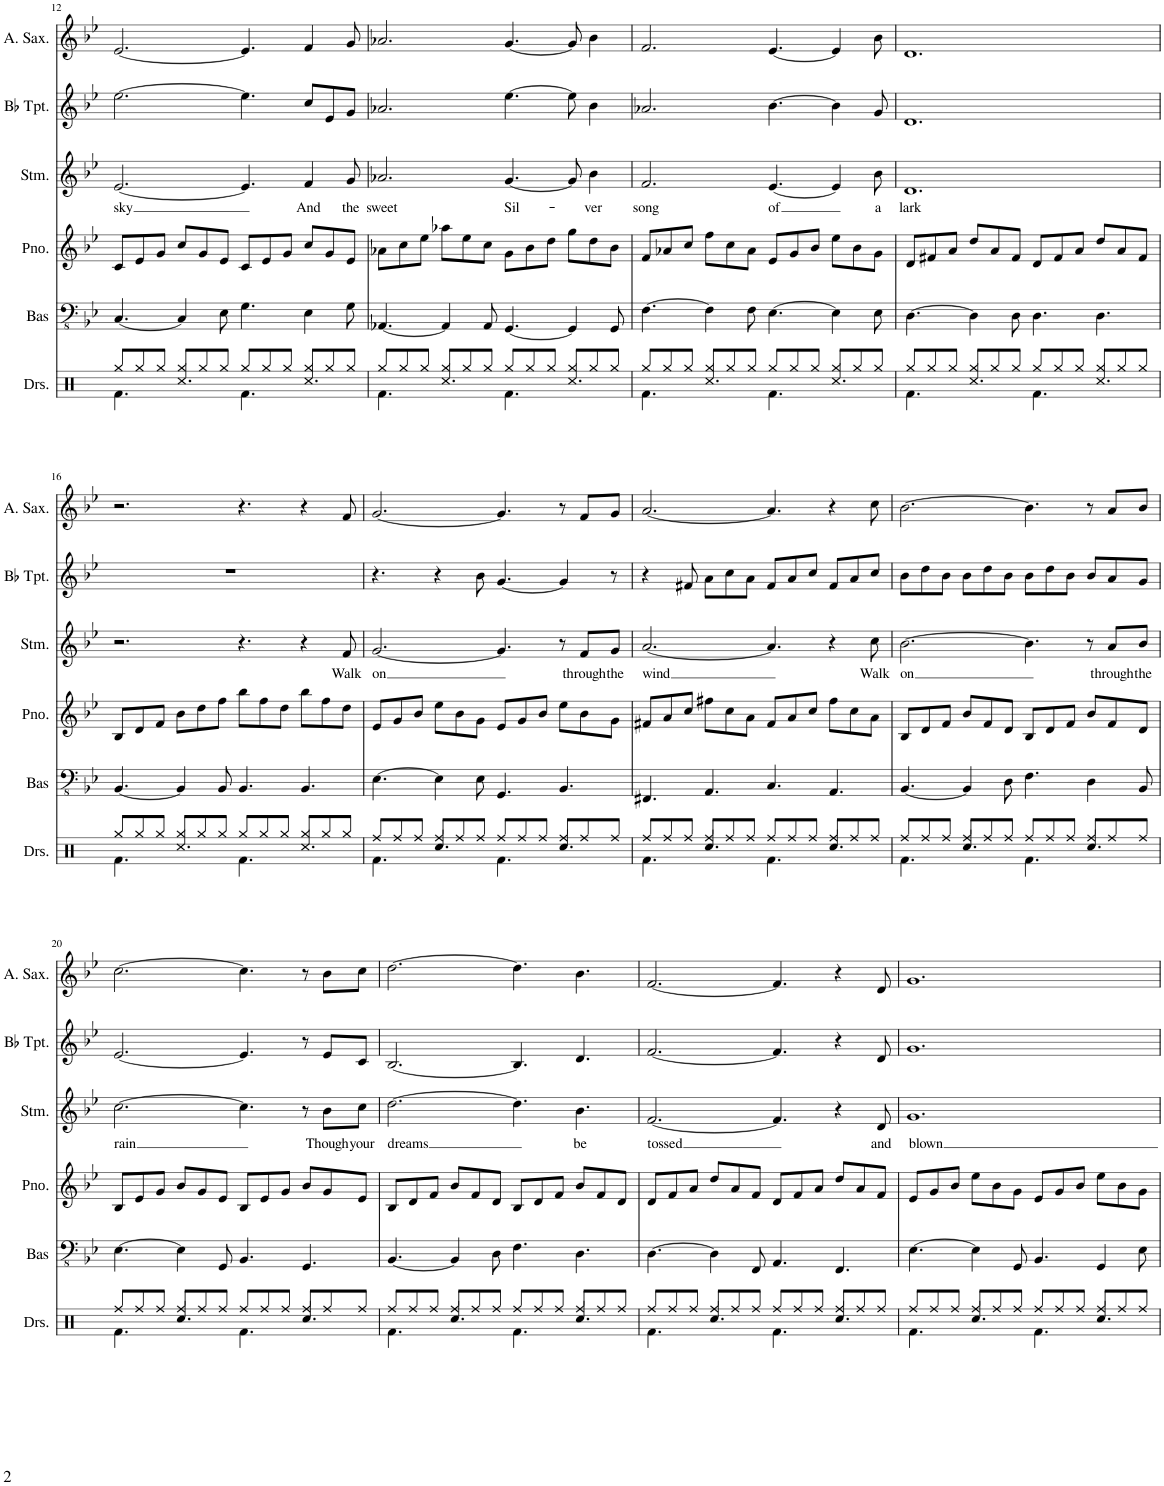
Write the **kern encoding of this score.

**kern	**kern	**kern	**kern	**text	**kern	**kern
*part6	*part5	*part4	*part3	*part3	*part2	*part1
*staff6	*staff5	*staff4	*staff3	*staff3	*staff2	*staff1
*I"Drumset	*I"Akoestische bas	*I"Piano	*I"Stem	*	*I"Trompet in Bb	*I"Alt-saxofoon
*I'Drs.	*I'Bas	*I'Pno.	*I'Stm.	*	*	*I'A. Sax.
!!LO:PB:g=z
*clefX	*clefFv4	*clefG2	*clefG2	*	*clefG2	*clefG2
*	*	*	*	*	*ITrd1c2	*ITrd5c9
*k[]	*k[b-e-]	*k[b-e-]	*k[b-e-]	*	*k[b-e-]	*k[b-e-]
*M12/8	*M12/8	*M12/8	*M12/8	*	*M12/8	*M12/8
=12	=12	=12	=12	=12	=12	=12
*^	*	*	*	*	*	*
!	!	!	!	!	!LO:LY:b	!	!
8Rgg/L	4.Rf\	[4.CC/	8c/L	[2.e-/	sky	[2.ee-\	[2.e-/
8Rgg/	.	.	8e-/	.	.	.	.
8Rgg/J	.	.	8g/J	.	.	.	.
8Rgg/L	4.Rcc/	4CC/]	8cc/L	.	.	.	.
8Rgg/	.	.	8g/	.	.	.	.
8Rgg/J	.	8EE-\	8e-/J	.	.	.	.
8Rgg/L	4.Rf\	4.GG\	8c/L	4.e-/]	.	4.ee-\]	4.e-/]
8Rgg/	.	.	8e-/	.	.	.	.
8Rgg/J	.	.	8g/J	.	.	.	.
!	!	!	!	!	!LO:LY:b	!	!
8Rgg/L	4.Rcc/	4EE-\	8cc/L	4f/	And	8cc/L	4f/
8Rgg/	.	.	8g/	.	.	8e-/	.
!	!	!	!	!	!LO:LY:b	!	!
8Rgg/J	.	8GG\	8e-/J	8g/	the	8g/J	8g/
=13	=13	=13	=13	=13	=13	=13	=13
!	!	!	!	!	!LO:LY:b	!	!
8Rgg/L	4.Rf\	[4.AAA-X/	8a-X\L	2.a-X/	sweet	2.a-X/	2.a-X/
8Rgg/	.	.	8cc\	.	.	.	.
8Rgg/J	.	.	8ee-\J	.	.	.	.
8Rgg/L	4.Rcc/	4AAA-/]	8aa-X\L	.	.	.	.
8Rgg/	.	.	8ee-\	.	.	.	.
8Rgg/J	.	8AAA-/	8cc\J	.	.	.	.
!	!	!	!	!	!LO:LY:b	!	!
8Rgg/L	4.Rf\	[4.GGG/	8g\L	[4.g/	Sil-	[4.ee-\	[4.g/
8Rgg/	.	.	8b-\	.	.	.	.
8Rgg/J	.	.	8dd\J	.	.	.	.
8Rgg/L	4.Rcc/	4GGG/]	8gg\L	8g/]	.	8ee-\]	8g/]
!	!	!	!	!	!LO:LY:b	!	!
8Rgg/	.	.	8dd\	4b-\	-ver	4b-\	4b-\
8Rgg/J	.	8GGG/	8b-\J	.	.	.	.
=14	=14	=14	=14	=14	=14	=14	=14
!	!	!	!	!	!LO:LY:b	!	!
8Rgg/L	4.Rf\	[4.FF\	8f/L	2.f/	song	2.a-X/	2.f/
8Rgg/	.	.	8a-X/	.	.	.	.
8Rgg/J	.	.	8cc/J	.	.	.	.
8Rgg/L	4.Rcc/	4FF\]	8ff\L	.	.	.	.
8Rgg/	.	.	8cc\	.	.	.	.
8Rgg/J	.	8FF\	8a-\J	.	.	.	.
!	!	!	!	!	!LO:LY:b	!	!
8Rgg/L	4.Rf\	[4.EE-\	8e-/L	[4.e-/	of	[4.b-\	[4.e-/
8Rgg/	.	.	8g/	.	.	.	.
8Rgg/J	.	.	8b-/J	.	.	.	.
8Rgg/L	4.Rcc/	4EE-\]	8ee-\L	4e-/]	.	4b-\]	4e-/]
8Rgg/	.	.	8b-\	.	.	.	.
!	!	!	!	!	!LO:LY:b	!	!
8Rgg/J	.	8EE-\	8g\J	8b-\	a	8g/	8b-\
=15	=15	=15	=15	=15	=15	=15	=15
!	!	!	!	!	!LO:LY:b	!	!
8Rgg/L	4.Rf\	[4.DD\	8d/L	1.d	lark	1.d	1.d
8Rgg/	.	.	8f#X/	.	.	.	.
8Rgg/J	.	.	8a/J	.	.	.	.
8Rgg/L	4.Rcc/	4DD\]	8dd/L	.	.	.	.
8Rgg/	.	.	8a/	.	.	.	.
8Rgg/J	.	8DD\	8f#/J	.	.	.	.
8Rgg/L	4.Rf\	4.DD\	8d/L	.	.	.	.
8Rgg/	.	.	8f#/	.	.	.	.
8Rgg/J	.	.	8a/J	.	.	.	.
8Rgg/L	4.Rcc/	4.DD\	8dd/L	.	.	.	.
8Rgg/	.	.	8a/	.	.	.	.
8Rgg/J	.	.	8f#/J	.	.	.	.
!!LO:LB:g=z
=16	=16	=16	=16	=16	=16	=16	=16
8Rgg/L	4.Rf\	[4.BBB-/	8B-/L	2.r	.	1.r	2.r
8Rgg/	.	.	8d/	.	.	.	.
8Rgg/J	.	.	8f/J	.	.	.	.
8Rgg/L	4.Rcc/	4BBB-/]	8b-\L	.	.	.	.
8Rgg/	.	.	8dd\	.	.	.	.
8Rgg/J	.	8BBB-/	8ff\J	.	.	.	.
8Rgg/L	4.Rf\	4.BBB-/	8bb-\L	4.r	.	.	4.r
8Rgg/	.	.	8ff\	.	.	.	.
8Rgg/J	.	.	8dd\J	.	.	.	.
8Rgg/L	4.Rcc/	4.BBB-/	8bb-\L	4r	.	.	4r
8Rgg/	.	.	8ff\	.	.	.	.
!	!	!	!	!	!LO:LY:b	!	!
8Rgg/J	.	.	8dd\J	8f/	Walk	.	8f/
=17	=17	=17	=17	=17	=17	=17	=17
!	!	!	!	!	!LO:LY:b	!	!
8Rff/L	4.Rf\	[4.EE-\	8e-/L	[2.g/	on	4.r	[2.g/
8Rff/	.	.	8g/	.	.	.	.
8Rff/J	.	.	8b-/J	.	.	.	.
8Rff/L	4.Rcc/	4EE-\]	8ee-\L	.	.	4r	.
8Rff/	.	.	8b-\	.	.	.	.
8Rff/J	.	8EE-\	8g\J	.	.	8b-\	.
8Rff/L	4.Rf\	4.GGG/	8e-/L	4.g/]	.	[4.g/	4.g/]
8Rff/	.	.	8g/	.	.	.	.
8Rff/J	.	.	8b-/J	.	.	.	.
8Rff/L	4.Rcc/	4.BBB-/	8ee-\L	8r	.	4g/]	8r
!	!	!	!	!	!LO:LY:b	!	!
8Rff/	.	.	8b-\	8f/L	through	.	8f/L
!	!	!	!	!	!LO:LY:b	!	!
8Rff/J	.	.	8g\J	8g/J	the	8r	8g/J
=18	=18	=18	=18	=18	=18	=18	=18
!	!	!	!	!	!LO:LY:b	!	!
8Rff/L	4.Rf\	4.FFF#X/	8f#X/L	[2.a/	wind	4r	[2.a/
8Rff/	.	.	8a/	.	.	.	.
8Rff/J	.	.	8cc/J	.	.	8f#X/	.
8Rff/L	4.Rcc/	4.AAA/	8ff#X\L	.	.	8a\L	.
8Rff/	.	.	8cc\	.	.	8cc\	.
8Rff/J	.	.	8a\J	.	.	8a\J	.
8Rff/L	4.Rf\	4.CC/	8f#/L	4.a/]	.	8f#/L	4.a/]
8Rff/	.	.	8a/	.	.	8a/	.
8Rff/J	.	.	8cc/J	.	.	8cc/J	.
8Rff/L	4.Rcc/	4.AAA/	8ff#\L	4r	.	8f#/L	4r
8Rff/	.	.	8cc\	.	.	8a/	.
!	!	!	!	!	!LO:LY:b	!	!
8Rff/J	.	.	8a\J	8cc\	Walk	8cc/J	8cc\
=19	=19	=19	=19	=19	=19	=19	=19
!	!	!	!	!	!LO:LY:b	!	!
8Rff/L	4.Rf\	[4.BBB-/	8B-/L	[2.b-\	on	8b-\L	[2.b-\
8Rff/	.	.	8d/	.	.	8dd\	.
8Rff/J	.	.	8f/J	.	.	8b-\J	.
8Rff/L	4.Rcc/	4BBB-/]	8b-/L	.	.	8b-\L	.
8Rff/	.	.	8f/	.	.	8dd\	.
8Rff/J	.	8DD\	8d/J	.	.	8b-\J	.
8Rff/L	4.Rf\	4.FF\	8B-/L	4.b-\]	.	8b-\L	4.b-\]
8Rff/	.	.	8d/	.	.	8dd\	.
8Rff/J	.	.	8f/J	.	.	8b-\J	.
8Rff/L	4.Rcc/	4DD\	8b-/L	8r	.	8b-/L	8r
!	!	!	!	!	!LO:LY:b	!	!
8Rff/	.	.	8f/	8a/L	through	8a/	8a/L
!	!	!	!	!	!LO:LY:b	!	!
8Rff/J	.	8BBB-/	8d/J	8b-/J	the	8g/J	8b-/J
!!LO:LB:g=z
=20	=20	=20	=20	=20	=20	=20	=20
!	!	!	!	!	!LO:LY:b	!	!
8Rff/L	4.Rf\	[4.EE-\	8B-/L	[2.cc\	rain	[2.e-/	[2.cc\
8Rff/	.	.	8e-/	.	.	.	.
8Rff/J	.	.	8g/J	.	.	.	.
8Rff/L	4.Rcc/	4EE-\]	8b-/L	.	.	.	.
8Rff/	.	.	8g/	.	.	.	.
8Rff/J	.	8GGG/	8e-/J	.	.	.	.
8Rff/L	4.Rf\	4.BBB-/	8B-/L	4.cc\]	.	4.e-/]	4.cc\]
8Rff/	.	.	8e-/	.	.	.	.
8Rff/J	.	.	8g/J	.	.	.	.
8Rff/L	4.Rcc/	4.GGG/	8b-/L	8r	.	8r	8r
!	!	!	!	!	!LO:LY:b	!	!
8Rff/	.	.	8g/	8b-\L	Though	8e-/L	8b-\L
!	!	!	!	!	!LO:LY:b	!	!
8Rff/J	.	.	8e-/J	8cc\J	your	8c/J	8cc\J
=21	=21	=21	=21	=21	=21	=21	=21
!	!	!	!	!	!LO:LY:b	!	!
8Rff/L	4.Rf\	[4.BBB-/	8B-/L	[2.dd\	dreams	[2.B-/	[2.dd\
8Rff/	.	.	8d/	.	.	.	.
8Rff/J	.	.	8f/J	.	.	.	.
8Rff/L	4.Rcc/	4BBB-/]	8b-/L	.	.	.	.
8Rff/	.	.	8f/	.	.	.	.
8Rff/J	.	8DD\	8d/J	.	.	.	.
8Rff/L	4.Rf\	4.FF\	8B-/L	4.dd\]	.	4.B-/]	4.dd\]
8Rff/	.	.	8d/	.	.	.	.
8Rff/J	.	.	8f/J	.	.	.	.
!	!	!	!	!	!LO:LY:b	!	!
8Rff/L	4.Rcc/	4.DD\	8b-/L	4.b-\	be	4.d/	4.b-\
8Rff/	.	.	8f/	.	.	.	.
8Rff/J	.	.	8d/J	.	.	.	.
=22	=22	=22	=22	=22	=22	=22	=22
!	!	!	!	!	!LO:LY:b	!	!
8Rff/L	4.Rf\	[4.DD\	8d/L	[2.f/	tossed	[2.f/	[2.f/
8Rff/	.	.	8f/	.	.	.	.
8Rff/J	.	.	8a/J	.	.	.	.
8Rff/L	4.Rcc/	4DD\]	8dd/L	.	.	.	.
8Rff/	.	.	8a/	.	.	.	.
8Rff/J	.	8FFF/	8f/J	.	.	.	.
8Rff/L	4.Rf\	4.AAA/	8d/L	4.f/]	.	4.f/]	4.f/]
8Rff/	.	.	8f/	.	.	.	.
8Rff/J	.	.	8a/J	.	.	.	.
8Rff/L	4.Rcc/	4.FFF/	8dd/L	4r	.	4r	4r
8Rff/	.	.	8a/	.	.	.	.
!	!	!	!	!	!LO:LY:b	!	!
8Rff/J	.	.	8f/J	8d/	and	8d/	8d/
=23	=23	=23	=23	=23	=23	=23	=23
!	!	!	!	!	!LO:LY:b	!	!
8Rff/L	4.Rf\	[4.EE-\	8e-/L	1.g	blown	1.g	1.g
8Rff/	.	.	8g/	.	.	.	.
8Rff/J	.	.	8b-/J	.	.	.	.
8Rff/L	4.Rcc/	4EE-\]	8ee-\L	.	.	.	.
8Rff/	.	.	8b-\	.	.	.	.
8Rff/J	.	8GGG/	8g\J	.	.	.	.
8Rff/L	4.Rf\	4.BBB-/	8e-/L	.	.	.	.
8Rff/	.	.	8g/	.	.	.	.
8Rff/J	.	.	8b-/J	.	.	.	.
8Rff/L	4.Rcc/	4GGG/	8ee-\L	.	.	.	.
8Rff/	.	.	8b-\	.	.	.	.
8Rff/J	.	8EE-\	8g\J	.	.	.	.
*v	*v	*	*	*	*	*	*
=	=	=	=	=	=	=
*-	*-	*-	*-	*-	*-	*-
